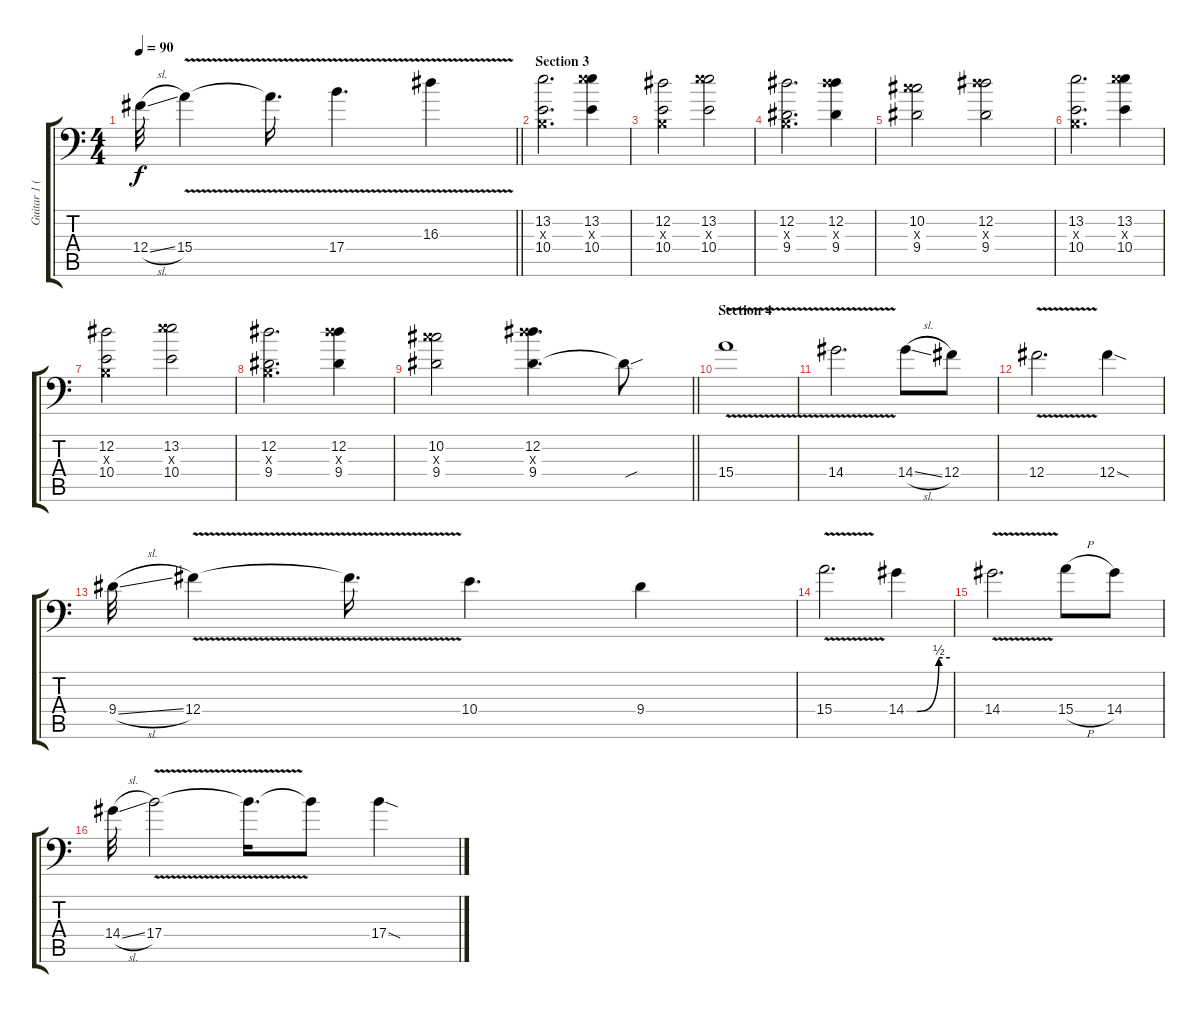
\track ("Guitar 1 (Distortion)" "Guitar 1 (") {instrument overdrivenguitar}
\staff {score tabs}
\tuning (Ab3 Eb3 B2 Gb2 Db2 Ab1) {hide}
\ts (4 4)
\tempo 90
\clef f4
\barLineRight lightlight
\ks c
12.4{sl}.32{dy f} 15.4{v}.4 15.4{t}.16{d} 17.4{v}.4{d} 16.3{v}.4 |
\section ("" "Section 3")
(13.2 0.3{x} 10.4).2{d} (13.2 17.3{x} 10.4).4 |
(12.2 0.3{x} 10.4).2 (13.2 17.3{x} 10.4).2 |
(12.2 0.3{x} 9.4).2{d} (12.2 16.3{x} 9.4).4 |
(10.2 14.3{x} 9.4).2 (12.2 16.3{x} 9.4).2 |
(13.2 0.3{x} 10.4).2{d} (13.2 17.3{x} 10.4).4 |
(12.2 0.3{x} 10.4).2 (13.2 17.3{x} 10.4).2 |
(12.2 0.3{x} 9.4).2{d} (12.2 16.3{x} 9.4).4 |
\barLineRight lightlight
(10.2 14.3{x} 9.4).2 (12.2 16.3{x} 9.4).4{d} 9.4{sou t}.8 |
\section ("" "Section 4")
15.4{v}.1 |
14.4{v}.2{d} 14.4{sl}.8 12.4.8 |
12.4{v}.2{d} 12.4{sod}.4 |
9.4{sl}.32 12.4{v}.4 12.4{t}.16{d} 10.4.4{d} 9.4.4 |
15.4{v}.2{d} 14.4{be (custom 0 0 15 0 45 2 60 2)}.4 |
14.4{v}.2{d} 15.4{h}.8 14.4.8 |
14.4{sl}.32 17.4{v}.2 17.4{t}.16{d} 17.4{t}.8 17.4{sod}.4
